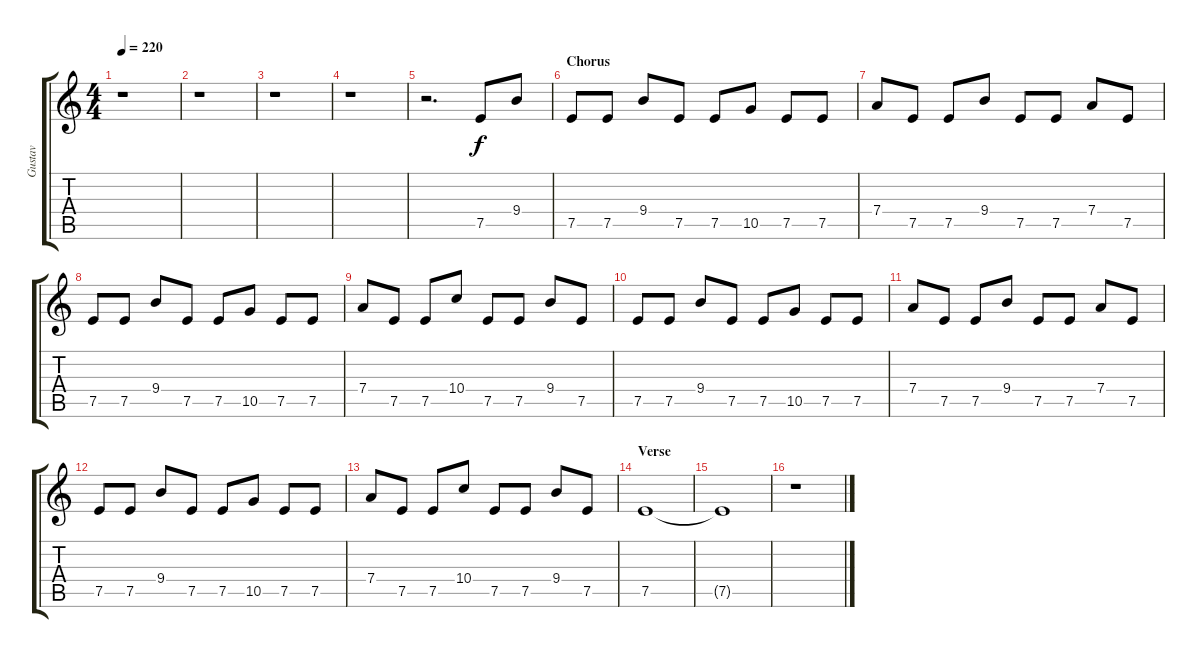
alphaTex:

\track ("Gustav" "Gustav") {instrument distortionguitar}
\staff {score tabs}
\tuning (E4 B3 G3 D3 A2 E2) {hide}
\ts (4 4)
\tempo 220
\clef g2
\ks c
r.1{dy f} |
r.1 |
r.1 |
r.1 |
r.2{d} 7.5.8 9.4.8 |
\section ("" "Chorus")
7.5.8 7.5.8 9.4.8 7.5.8 7.5.8 10.5.8 7.5.8 7.5.8 |
7.4.8 7.5.8 7.5.8 9.4.8 7.5.8 7.5.8 7.4.8 7.5.8 |
7.5.8 7.5.8 9.4.8 7.5.8 7.5.8 10.5.8 7.5.8 7.5.8 |
7.4.8 7.5.8 7.5.8 10.4.8 7.5.8 7.5.8 9.4.8 7.5.8 |
7.5.8 7.5.8 9.4.8 7.5.8 7.5.8 10.5.8 7.5.8 7.5.8 |
7.4.8 7.5.8 7.5.8 9.4.8 7.5.8 7.5.8 7.4.8 7.5.8 |
7.5.8 7.5.8 9.4.8 7.5.8 7.5.8 10.5.8 7.5.8 7.5.8 |
7.4.8 7.5.8 7.5.8 10.4.8 7.5.8 7.5.8 9.4.8 7.5.8 |
\section ("" "Verse")
7.5.1 |
7.5{t}.1 |
r.1
